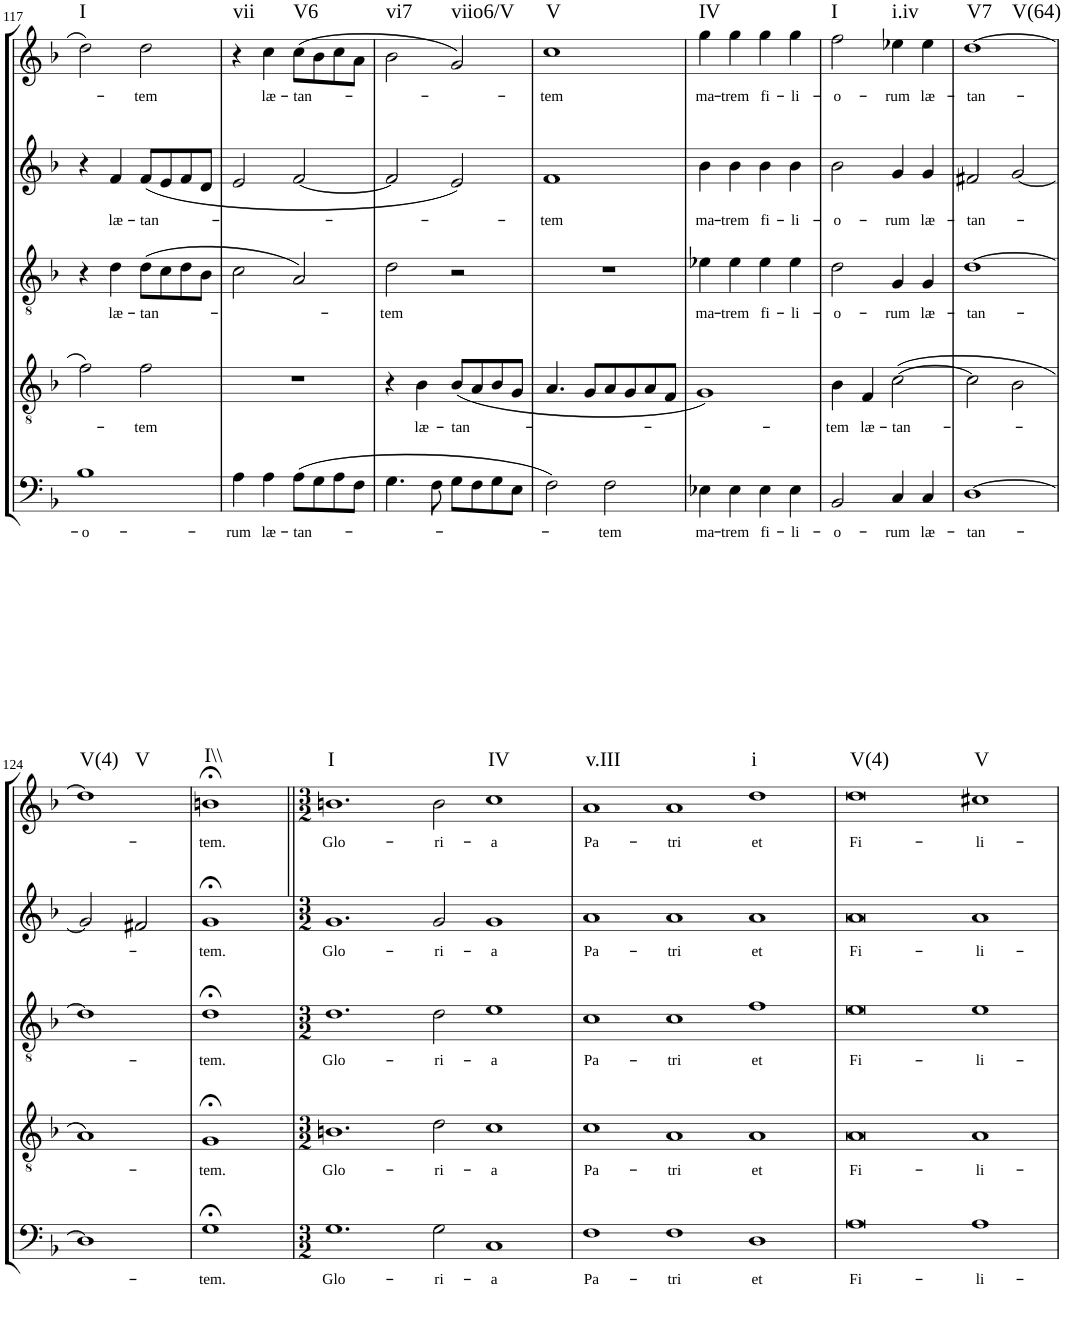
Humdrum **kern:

**kern	**text	**kern	**text	**kern	**text	**kern	**text	**kern	**text	**harte
*part5	*part5	*part4	*part4	*part3	*part3	*part2	*part2	*part1	*part1	*part1
*staff5	*staff5	*staff4	*staff4	*staff3	*staff3	*staff2	*staff2	*staff1	*staff1	*
*I"Basso	*	*I"Tenore	*	*I"Alto	*	*I"Alto	*	*I"Canto	*	*
!!LO:PB:g=z
*clefF4	*	*clefGv2	*	*clefGv2	*	*clefG2	*	*clefG2	*	*
*Trd7c12	*	*	*	*	*	*	*	*	*	*
*k[b-]	*	*k[b-]	*	*k[b-]	*	*k[b-]	*	*k[b-]	*	*
*F:	*	*F:	*	*F:	*	*F:	*	*F:	*	*
*M4/4	*	*M4/4	*	*M4/4	*	*M4/4	*	*M4/4	*	*
*met(c)	*	*met(c)	*	*met(c)	*	*met(c)	*	*met(c)	*	*
=117	=117	=117	=117	=117	=117	=117	=117	=117	=117	=117
!	!LO:LY:b	!	!	!	!	!	!	!	!	!LO:H:kt=I
1B-	-o-	2f\	.	4r	.	4r	.	2dd\	.	N
!	!	!	!	!	!LO:LY:b	!	!LO:LY:b	!	!	!
.	.	.	.	4d\	læ-	4f/	læ-	.	.	.
!	!	!	!LO:LY:b	!	!LO:LY:b	!	!LO:LY:b	!	!LO:LY:b	!
.	.	2f\	-tem	(8d\L	-tan-	(8f/L	-tan-	2dd\	-tem	.
.	.	.	.	8c\	.	8e/	.	.	.	.
.	.	.	.	8d\	.	8f/	.	.	.	.
.	.	.	.	8B-\J	.	8d/J	.	.	.	.
=118	=118	=118	=118	=118	=118	=118	=118	=118	=118	=118
!	!LO:LY:b	!	!	!	!	!	!	!	!	!LO:H:kt=vii
4A\	-rum	1r	.	2c\	.	2e/	.	4r	.	N
!	!LO:LY:b	!	!	!	!	!	!	!	!LO:LY:b	!
4A\	læ-	.	.	.	.	.	.	4cc\	læ-	.
!	!LO:LY:b	!	!	!	!	!	!	!	!LO:LY:b	!LO:H:kt=V6
(8A\L	-tan-	.	.	2A/)	.	[2f/	.	(8cc\L	-tan-	N
8G\	.	.	.	.	.	.	.	8b-\	.	.
8A\	.	.	.	.	.	.	.	8cc\	.	.
8F\J	.	.	.	.	.	.	.	8a\J	.	.
=119	=119	=119	=119	=119	=119	=119	=119	=119	=119	=119
!	!LO:LY:b	!	!	!	!LO:LY:b	!	!LO:LY:b	!	!LO:LY:b	!LO:H:kt=vi7
4.G\	-­-	4r	.	2d\	-­tem	2f/]	-­-	2b-\	-­-	N
!	!	!	!LO:LY:b	!	!	!	!	!	!	!
.	.	4B-\	læ-	.	.	.	.	.	.	.
8F\	.	.	.	.	.	.	.	.	.	.
!	!	!	!LO:LY:b	!	!	!	!	!	!	!LO:H:kt=viio6/V
8G\L	.	(8B-/L	-tan-	2r	.	2e/)	.	2g/)	.	N
8F\	.	8A/	.	.	.	.	.	.	.	.
8G\	.	8B-/	.	.	.	.	.	.	.	.
8E\J	.	8G/J	.	.	.	.	.	.	.	.
=120	=120	=120	=120	=120	=120	=120	=120	=120	=120	=120
!	!	!	!	!	!	!	!LO:LY:b	!	!LO:LY:b	!LO:H:kt=V
2F\)	.	4.A/	.	1r	.	1f	-tem	1cc	-tem	N
.	.	8G/L	.	.	.	.	.	.	.	.
!	!LO:LY:b	!	!	!	!	!	!	!	!	!
2F\	-tem	8A/	.	.	.	.	.	.	.	.
.	.	8G/	.	.	.	.	.	.	.	.
.	.	8A/	.	.	.	.	.	.	.	.
.	.	8F/J	.	.	.	.	.	.	.	.
=121	=121	=121	=121	=121	=121	=121	=121	=121	=121	=121
!	!LO:LY:b	!	!	!	!LO:LY:b	!	!LO:LY:b	!	!LO:LY:b	!LO:H:kt=IV
4E-X\	ma-	1G)	.	4e-X\	ma-	4b-\	ma-	4gg\	ma-	N
!	!LO:LY:b	!	!	!	!LO:LY:b	!	!LO:LY:b	!	!LO:LY:b	!
4E-\	-trem	.	.	4e-\	-trem	4b-\	-trem	4gg\	-trem	.
!	!LO:LY:b	!	!	!	!LO:LY:b	!	!LO:LY:b	!	!LO:LY:b	!
4E-\	fi-	.	.	4e-\	fi-	4b-\	fi-	4gg\	fi-	.
!	!LO:LY:b	!	!	!	!LO:LY:b	!	!LO:LY:b	!	!LO:LY:b	!
4E-\	-li-	.	.	4e-\	-li-	4b-\	-li-	4gg\	-li-	.
=122	=122	=122	=122	=122	=122	=122	=122	=122	=122	=122
!	!LO:LY:b	!	!LO:LY:b	!	!LO:LY:b	!	!LO:LY:b	!	!LO:LY:b	!LO:H:kt=I
2BB-/	-o-	4B-\	-tem	2d\	-o-	2b-\	-o-	2ff\	-o-	N
!	!	!	!LO:LY:b	!	!	!	!	!	!	!
.	.	4F/	læ-	.	.	.	.	.	.	.
!	!LO:LY:b	!	!LO:LY:b	!	!LO:LY:b	!	!LO:LY:b	!	!LO:LY:b	!LO:H:kt=i.iv
4C/	-rum	([2c\	-tan-	4G/	-rum	4g/	-rum	4ee-X\	-rum	N
!	!LO:LY:b	!	!	!	!LO:LY:b	!	!LO:LY:b	!	!LO:LY:b	!
4C/	læ-	.	.	4G/	læ-	4g/	læ-	4ee-\	læ-	.
=123	=123	=123	=123	=123	=123	=123	=123	=123	=123	=123
!	!LO:LY:b	!	!	!	!LO:LY:b	!	!LO:LY:b	!	!LO:LY:b	!LO:H:n=1:kt=V7
!	!	!	!	!	!	!	!	!	!	!LO:H:n=2:kt=V(64)
[1D	-tan-	2c\]	.	[1d	-tan-	2f#X/	-tan-	[1dd	-tan-	N N
.	.	2B-\	.	.	.	[2g/	.	.	.	.
!!LO:LB:g=z
=124	=124	=124	=124	=124	=124	=124	=124	=124	=124	=124
!	!	!	!	!	!	!	!	!	!	!LO:H:n=1:kt=V(4)
!	!	!	!	!	!	!	!	!	!	!LO:H:n=2:kt=V
1D]	.	1A)	.	1d]	.	2g/]	.	1dd]	.	N N
.	.	.	.	.	.	2f#X/	.	.	.	.
=125	=125	=125	=125	=125	=125	=125	=125	=125	=125	=125
!	!LO:LY:b	!	!LO:LY:b	!	!LO:LY:b	!	!LO:LY:b	!	!LO:LY:b	!LO:H:kt=I\\
1G;<	-tem.	1G;<	-tem.	1d;<	-tem.	1g;<	-tem.	1bn;<	-tem.	N
=126||	=126||	=126||	=126||	=126||	=126||	=126||	=126||	=126||	=126||	=126||
*M3/2	*	*M3/2	*	*M3/2	*	*M3/2	*	*M3/2	*	*
!	!LO:LY:b	!	!LO:LY:b	!	!LO:LY:b	!	!LO:LY:b	!	!LO:LY:b	!LO:H:kt=I
1.G	Glo-	1.Bn	Glo-	1.d	Glo-	1.g	Glo-	1.bn	Glo-	N
!	!LO:LY:b	!	!LO:LY:b	!	!LO:LY:b	!	!LO:LY:b	!	!LO:LY:b	!
2G\	-ri-	2d\	-ri-	2d\	-ri-	2g/	-ri-	2b\	-ri-	.
!	!LO:LY:b	!	!LO:LY:b	!	!LO:LY:b	!	!LO:LY:b	!	!LO:LY:b	!LO:H:kt=IV
1C	-a	1c	-a	1e	-a	1g	-a	1cc	-a	N
=127	=127	=127	=127	=127	=127	=127	=127	=127	=127	=127
!	!LO:LY:b	!	!LO:LY:b	!	!LO:LY:b	!	!LO:LY:b	!	!LO:LY:b	!LO:H:kt=v.III
1F	Pa-	1c	Pa-	1c	Pa-	1a	Pa-	1a	Pa-	N
!	!LO:LY:b	!	!LO:LY:b	!	!LO:LY:b	!	!LO:LY:b	!	!LO:LY:b	!
[2F	-tri	[2A	-tri	[2c	-tri	[2a	-tri	[2a	-tri	.
2ryy	.	2ryy	.	2ryy	.	2ryy	.	2ryy	.	.
!	!LO:LY:b	!	!LO:LY:b	!	!LO:LY:b	!	!LO:LY:b	!	!LO:LY:b	!LO:H:kt=i
1D	et	1A	et	1f	et	1a	et	1dd	et	N
=128	=128	=128	=128	=128	=128	=128	=128	=128	=128	=128
!	!LO:LY:b	!	!LO:LY:b	!	!LO:LY:b	!	!LO:LY:b	!	!LO:LY:b	!LO:H:kt=V(4)
[1.A	Fi-	[1.A	Fi-	[1.e	Fi-	[1.a	Fi-	[1.dd	Fi-	N
2F]	.	2A]	.	2c]	.	2a]	.	2a]	.	.
!	!LO:LY:b	!	!LO:LY:b	!	!LO:LY:b	!	!LO:LY:b	!	!LO:LY:b	!LO:H:kt=V
1A	-li-	1A	-li-	1e	-li-	1a	-li-	1cc#X	-li-	N
=129	=129	=129	=129	=129	=129	=129	=129	=129	=129	=129
2A]	.	2A]	.	2e]	.	2a]	.	2dd]	.	.
=	=	=	=	=	=	=	=	=	=	=
*-	*-	*-	*-	*-	*-	*-	*-	*-	*-	*-
